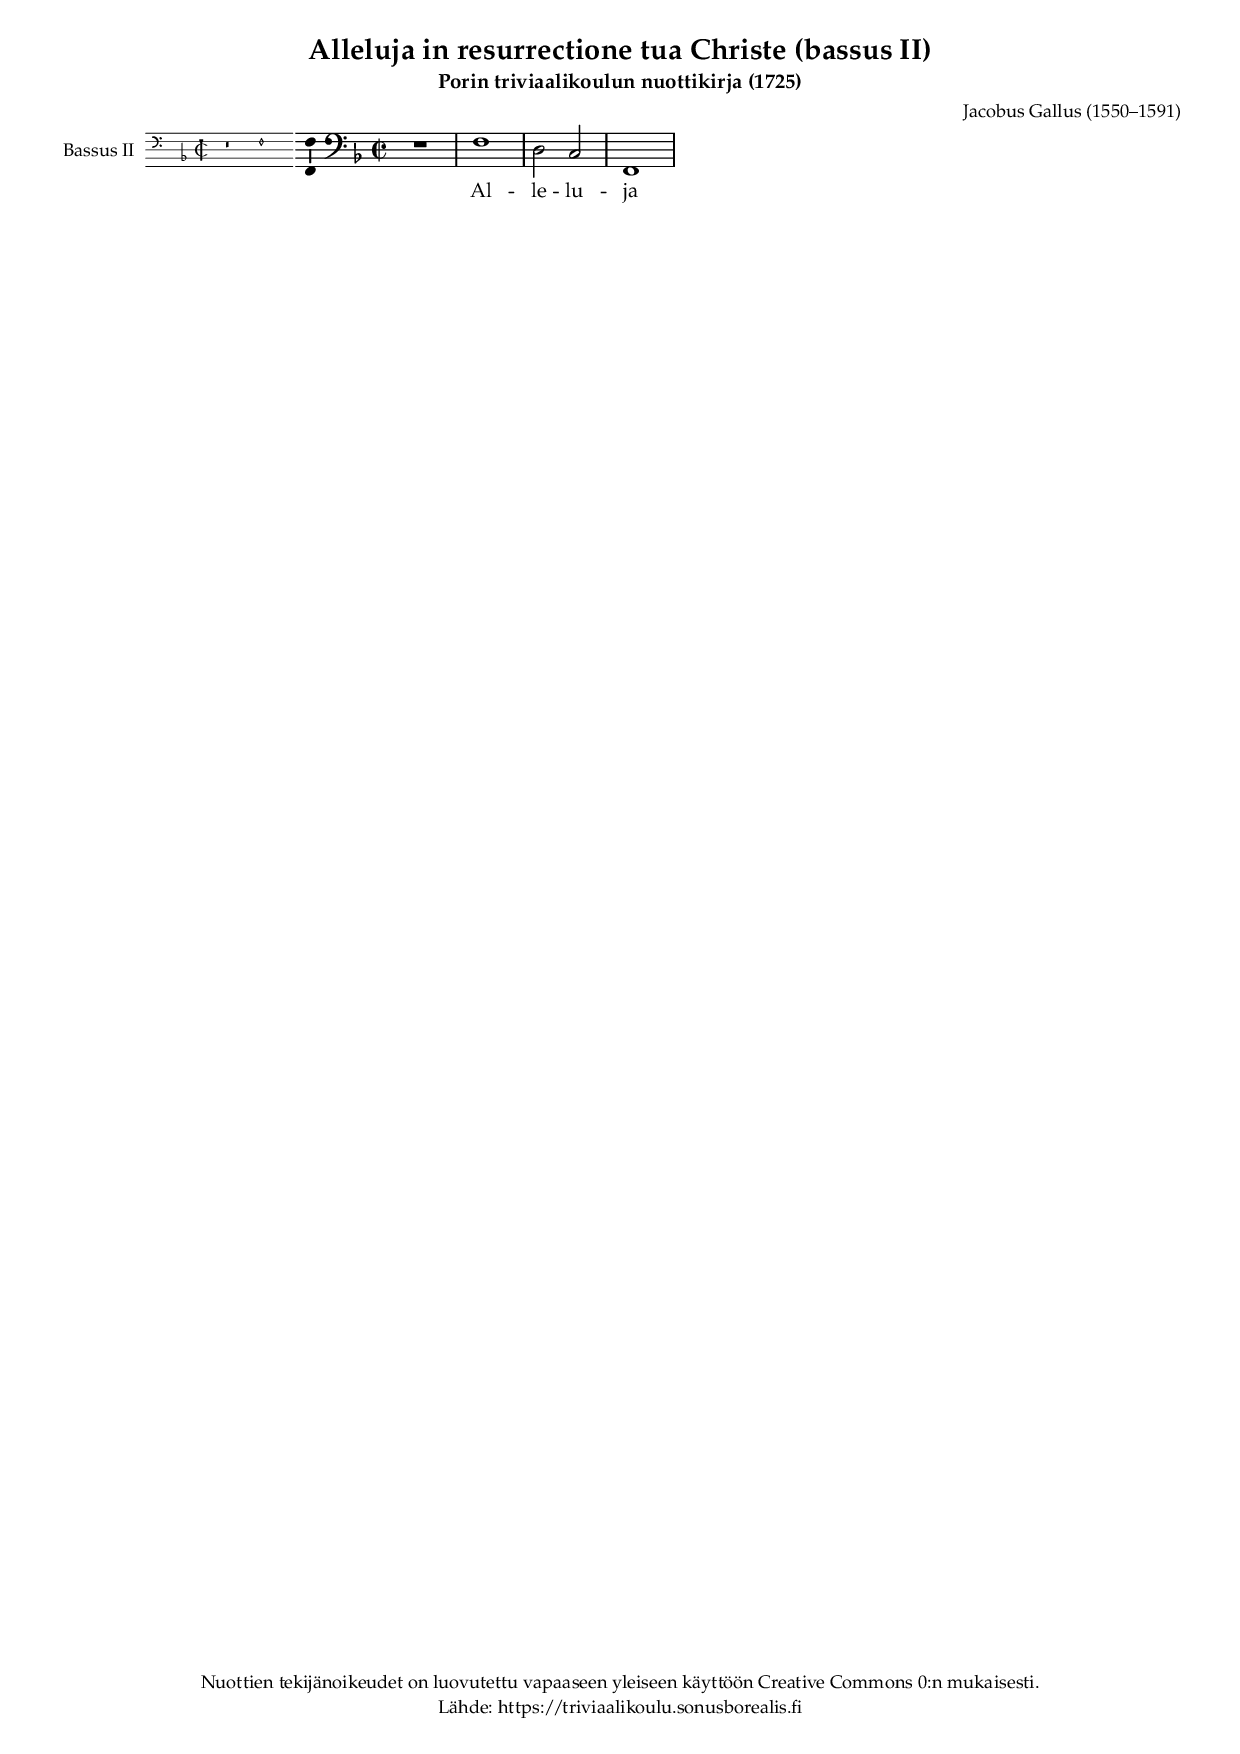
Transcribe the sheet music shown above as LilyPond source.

\version "2.19.49"
\include "suomi.ly"


\include "alleluja-in-resurrectione-tua-christe.header.ily"
stanzaOneLyricsChoirOne = \lyricmode {
    Al -- le -- lu -- ja
}



% Second choir


BassTwoMusic = \relative c {
	\set Staff.instrumentName = #"Bassus II"
	\set Staff.shortInstrumentName = "B II"

	\incipit {
		\clef "mensural-f" \key f \major \time 2/2
		r1 f1
	}

	\clef bass
	R1 | f1 | d2 c | f,1 |
}


\header {
  title = "Alleluja in resurrectione tua Christe (bassus II)"
}

\score {
  \new StaffGroup = choirTwoStaff <<
    \new Staff <<
      \new Voice = "BassTwo" {
        \global
        \BassTwoMusic
      }
      \new Lyrics \lyricsto "BassTwo" {
       \stanzaOneLyricsChoirOne
      }
    >>
  >>

  \midi {
    \tempo 4 = 160
  }
  \layout {
    \context {
      \Staff
      \consists "Ambitus_engraver"
		
    }
    indent = 4\cm
    incipit-width = 2.5\cm
    \context {
     \Score
     \override VerticalAxisGroup.remove-first = ##t
    }
  }
}
